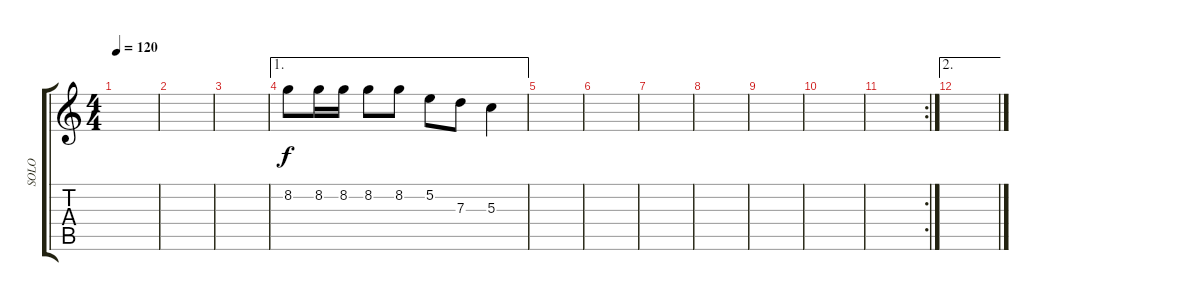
\track ("SOLO" "SOLO") {instrument distortionguitar}
\staff {score tabs}
\tuning (E4 B3 G3 D3 A2 E2) {hide}
\ts (4 4)
\tempo 120
\clef g2
\ks c
|
|
|
\ae 1
8.2.8 8.2.16 8.2.16 8.2.8 8.2.8 5.2.8 7.3.8 5.3.4 |
|
|
|
|
|
|
\rc 2
|
\ae 2
